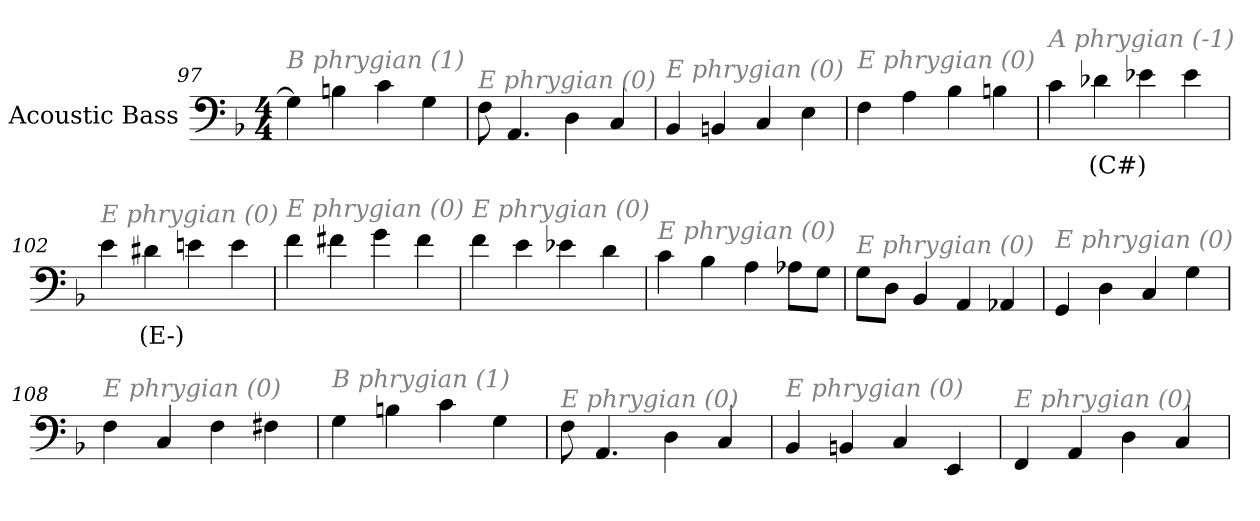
**kern	**text
*part1	*part1
*staff1	*staff1
*I"Acoustic Bass	*
*clefF4	*
*ITrd7c12	*
*k[b-]	*
*F:	*
*M4/4	*
=97	=97
!LO:TX:i:color=#808080:t=B phrygian (1)	!
4GG]	.
4BBn	.
4C	.
4GG	.
=98	=98
!LO:TX:i:color=#808080:t=E phrygian (0)	!
8FF	.
4.AAA	.
4DD	.
4CC	.
=99	=99
!LO:TX:i:color=#808080:t=E phrygian (0)	!
4BBB-	.
4BBBn	.
4CC	.
4EE	.
=100	=100
!LO:TX:i:color=#808080:t=E phrygian (0)	!
4FF	.
4AA	.
4BB-	.
4BBn	.
=101	=101
!LO:TX:i:color=#808080:t=A phrygian (-1)	!
4C	.
4D-Xi	(C#)
4E-X	.
4E-	.
=102	=102
!LO:TX:i:color=#808080:t=E phrygian (0)	!
4E	.
4D#Xi	(E-)
4En	.
4E	.
=103	=103
!LO:TX:i:color=#808080:t=E phrygian (0)	!
4F	.
4F#X	.
4G	.
4F#	.
=104	=104
!LO:TX:i:color=#808080:t=E phrygian (0)	!
4F	.
4E	.
4E-X	.
4D	.
=105	=105
!LO:TX:i:color=#808080:t=E phrygian (0)	!
4C	.
4BB-	.
4AA	.
8AA-XL	.
8GGJ	.
=106	=106
!LO:TX:i:color=#808080:t=E phrygian (0)	!
8GGL	.
8DDJ	.
4BBB-	.
4AAA	.
4AAA-X	.
=107	=107
!LO:TX:i:color=#808080:t=E phrygian (0)	!
4GGG	.
4DD	.
4CC	.
4GG	.
=108	=108
!LO:TX:i:color=#808080:t=E phrygian (0)	!
4FF	.
4CC	.
4FF	.
4FF#X	.
=109	=109
!LO:TX:i:color=#808080:t=B phrygian (1)	!
4GG	.
4BBn	.
4C	.
4GG	.
=110	=110
!LO:TX:i:color=#808080:t=E phrygian (0)	!
8FF	.
4.AAA	.
4DD	.
4CC	.
=111	=111
!LO:TX:i:color=#808080:t=E phrygian (0)	!
4BBB-	.
4BBBn	.
4CC	.
4EEE	.
=112	=112
!LO:TX:i:color=#808080:t=E phrygian (0)	!
4FFF	.
4AAA	.
4DD	.
4CC	.
=	=
*-	*-
